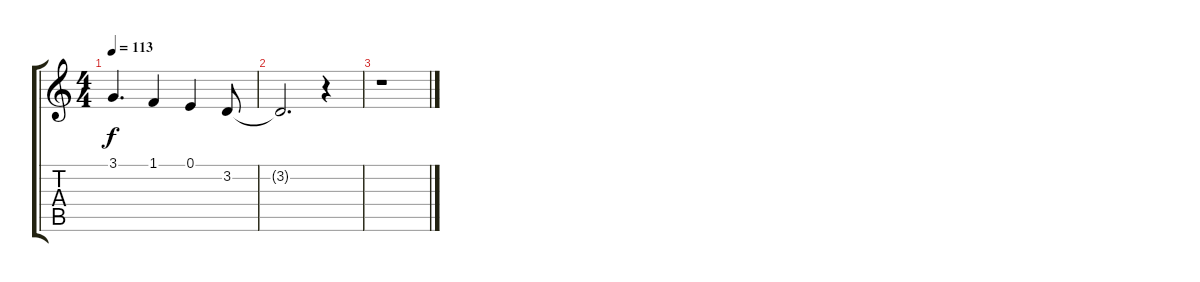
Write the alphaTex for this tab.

\track "" {instrument tenorsax}
\staff {score tabs}
\tuning (E4 B3 G3 D3 A2 E2) {hide}
\ts (4 4)
\tempo 113
\clef g2
\ks c
3.1.4{d dy f} 1.1.4 0.1.4 3.2.8 |
3.2{t}.2{d} r.4 |
r.1
